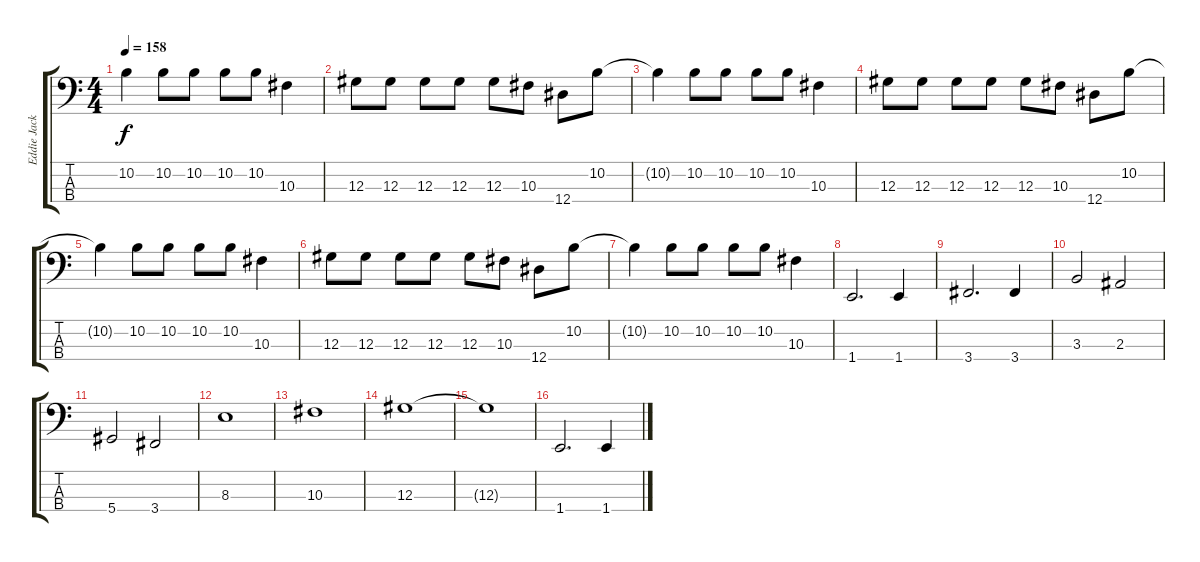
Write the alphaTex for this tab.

\track ("Eddie Jackson" "Eddie Jack") {instrument electricbassfinger}
\staff {score tabs}
\tuning (Gb2 Db2 Ab1 Eb1) {hide}
\ts (4 4)
\tempo 158
\clef f4
\ks c
10.2{t}.4{dy f} 10.2.8 10.2.8 10.2.8 10.2.8 10.3.4 |
12.3.8 12.3.8 12.3.8 12.3.8 12.3.8 10.3.8 12.4.8 10.2.8 |
10.2{t}.4 10.2.8 10.2.8 10.2.8 10.2.8 10.3.4 |
12.3.8 12.3.8 12.3.8 12.3.8 12.3.8 10.3.8 12.4.8 10.2.8 |
10.2{t}.4 10.2.8 10.2.8 10.2.8 10.2.8 10.3.4 |
12.3.8 12.3.8 12.3.8 12.3.8 12.3.8 10.3.8 12.4.8 10.2.8 |
10.2{t}.4 10.2.8 10.2.8 10.2.8 10.2.8 10.3.4 |
1.4.2{d} 1.4.4 |
3.4.2{d} 3.4.4 |
3.3.2 2.3.2 |
5.4.2 3.4.2 |
8.3.1 |
10.3.1 |
12.3.1 |
12.3{t}.1 |
1.4.2{d} 1.4.4
